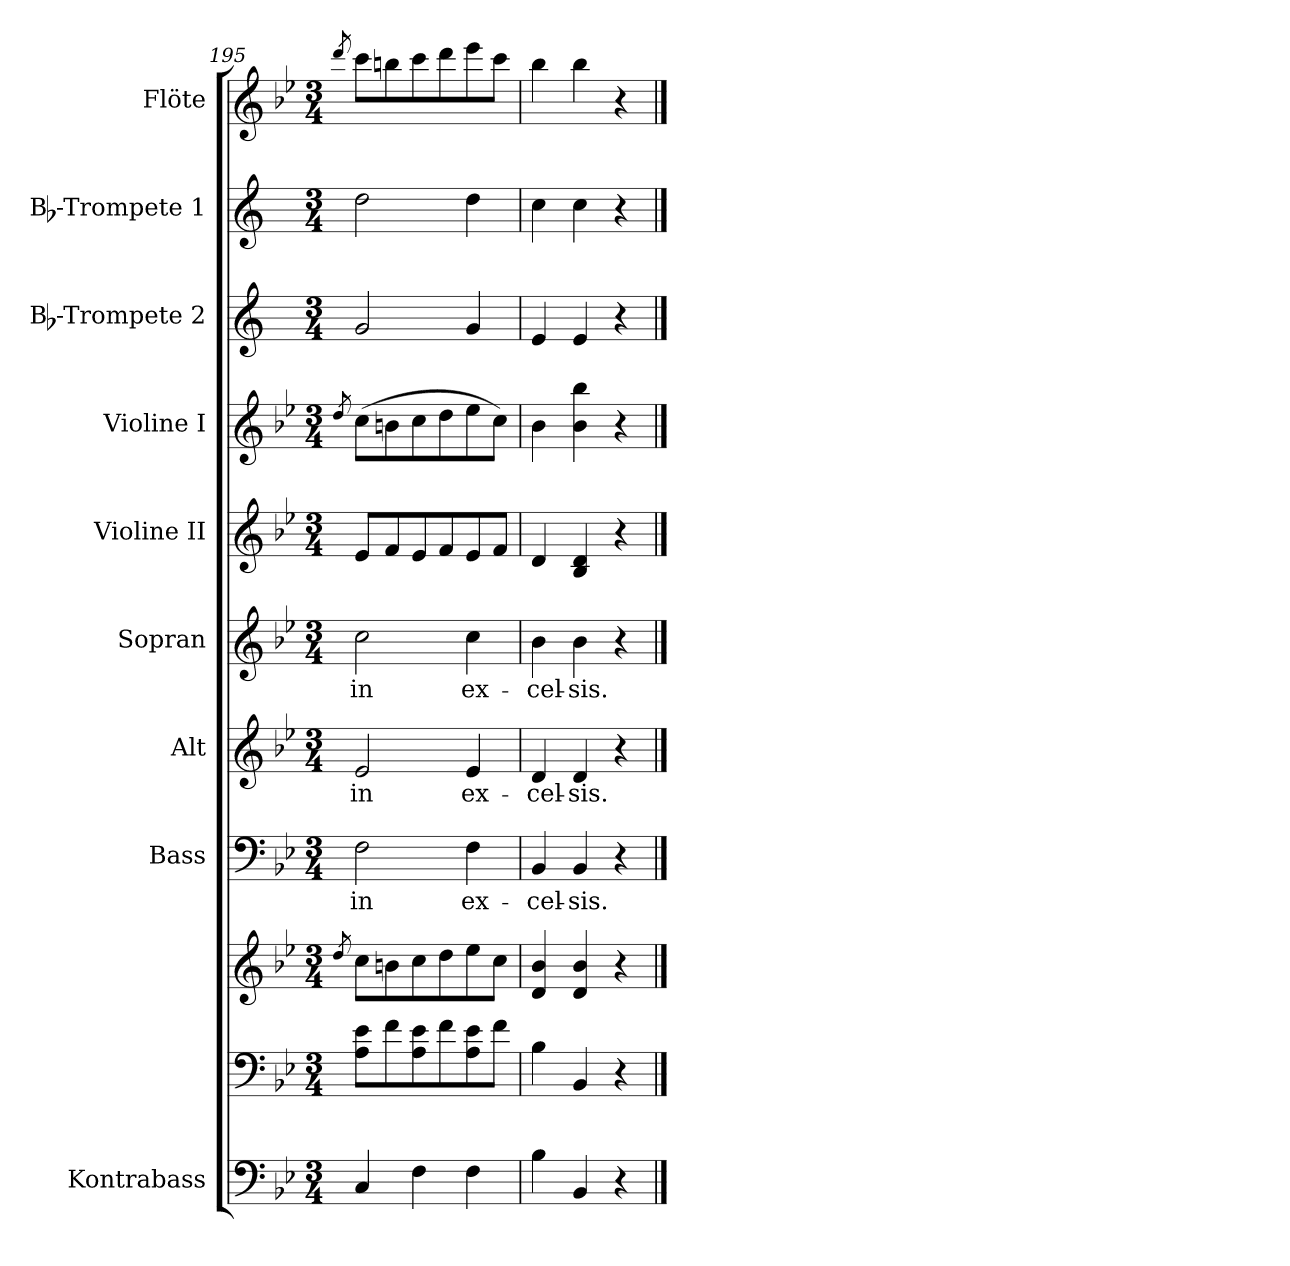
**kern	**kern	**kern	**kern	**text	**kern	**text	**kern	**text	**kern	**kern	**kern	**kern	**kern
*part10	*part9	*part9	*part8	*part8	*part7	*part7	*part6	*part6	*part5	*part4	*part3	*part2	*part1
*staff11	*staff10	*staff9	*staff8	*staff8	*staff7	*staff7	*staff6	*staff6	*staff5	*staff4	*staff3	*staff2	*staff1
*I"Kontrabass	*	*	*I"Bass	*	*I"Alt	*	*I"Sopran	*	*I"Violine II	*I"Violine I	*I"Bb-Trompete 2	*I"Bb-Trompete 1	*I"Flöte
*I'Kb.	*	*	*I'B.	*	*I'A.	*	*I'S.	*	*I'Vl. II	*I'Vl. I	*I'Bb Trp. 2	*I'Bb Trp. 1	*I'Fl.
*clefF4	*clefF4	*clefG2	*clefF4	*	*clefG2	*	*clefG2	*	*clefG2	*clefG2	*clefG2	*clefG2	*clefG2
*ITrd7c12	*	*	*	*	*	*	*	*	*	*	*ITrd1c2	*ITrd1c2	*
*k[b-e-]	*k[b-e-]	*k[b-e-]	*k[b-e-]	*	*k[b-e-]	*	*k[b-e-]	*	*k[b-e-]	*k[b-e-]	*k[b-e-]	*k[b-e-]	*k[b-e-]
*B-:	*B-:	*B-:	*B-:	*	*B-:	*	*B-:	*	*B-:	*B-:	*B-:	*B-:	*B-:
*M3/4	*M3/4	*M3/4	*M3/4	*	*M3/4	*	*M3/4	*	*M3/4	*M3/4	*M3/4	*M3/4	*M3/4
=195	=195	=195	=195	=195	=195	=195	=195	=195	=195	=195	=195	=195	=195
.	.	8qdd/	.	.	.	.	.	.	.	8qdd/	.	.	8qddd/
!	!	!	!	!LO:LY:b	!	!LO:LY:b	!	!LO:LY:b	!	!	!	!	!
4CC/	8A\ 8e-\L	8cc\L	2F\	in	2e-/	in	2cc\	in	8e-/L	(>8cc\L	2f/	2cc\	8ccc\L
.	8f\	8bn\	.	.	.	.	.	.	8f/	8bn\	.	.	8bbn\
4FF\	8A\ 8e-\	8cc\	.	.	.	.	.	.	8e-/	8cc\	.	.	8ccc\
.	8f\	8dd\	.	.	.	.	.	.	8f/	8dd\	.	.	8ddd\
!	!	!	!	!LO:LY:b	!	!LO:LY:b	!	!LO:LY:b	!	!	!	!	!
4FF\	8A\ 8e-\	8ee-\	4F\	ex-	4e-/	ex-	4cc\	ex-	8e-/	8ee-\	4f/	4cc\	8eee-\
.	8f\J	8cc\J	.	.	.	.	.	.	8f/J	8cc\J)	.	.	8ccc\J
=196	=196	=196	=196	=196	=196	=196	=196	=196	=196	=196	=196	=196	=196
!	!	!	!	!LO:LY:b	!	!LO:LY:b	!	!LO:LY:b	!	!	!	!	!
4BB-\	4B-\	4d/ 4b-/	4BB-/	-cel-	4d/	-cel-	4b-\	-cel-	4d/	4b-\	4d/	4b-\	4bb-\
!	!	!	!	!LO:LY:b	!	!LO:LY:b	!	!LO:LY:b	!	!	!	!	!
4BBB-/	4BB-/	4d/ 4b-/	4BB-/	-sis.	4d/	-sis.	4b-\	-sis.	4B-/ 4d/	4b-\ 4bb-\	4d/	4b-\	4bb-\
4r	4r	4r	4r	.	4r	.	4r	.	4r	4r	4r	4r	4r
==	==	==	==	==	==	==	==	==	==	==	==	==	==
*-	*-	*-	*-	*-	*-	*-	*-	*-	*-	*-	*-	*-	*-
